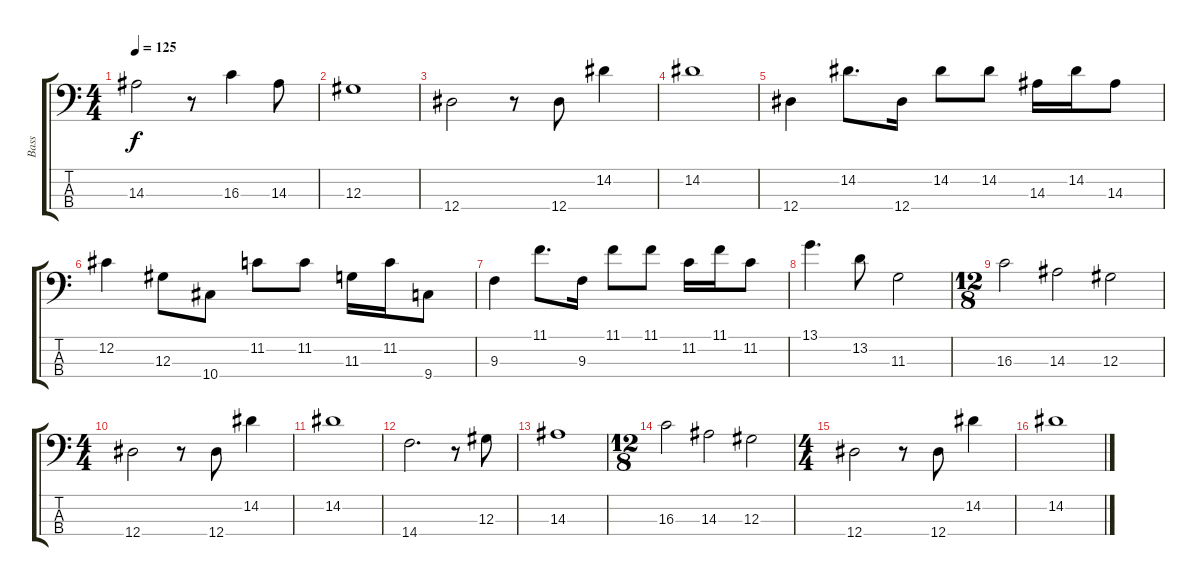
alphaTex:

\track ("Bass" "Bass") {instrument electricbassfinger}
\staff {score tabs}
\tuning (Gb2 Db2 Ab1 Eb1) {hide}
\ts (4 4)
\tempo 125
\clef f4
\ks c
14.3.2{dy f} r.8 16.3.4 14.3.8 |
12.3.1 |
12.4.2 r.8 12.4.8 14.2.4 |
14.2.1 |
12.4.4 14.2.8{d} 12.4.16 14.2.8 14.2.8 14.3.16 14.2.16 14.3.8 |
12.2.4 12.3.8 10.4.8 11.2.8 11.2.8 11.3.16 11.2.16 9.4.8 |
9.3.4 11.1.8{d} 9.3.16 11.1.8 11.1.8 11.2.16 11.1.16 11.2.8 |
13.1.4{d} 13.2.8 11.3.2 |
\ts (12 8)
16.3.2 14.3.2 12.3.2 |
\ts (4 4)
12.4.2 r.8 12.4.8 14.2.4 |
14.2.1 |
14.4.2{d} r.8 12.3.8 |
14.3.1 |
\ts (12 8)
16.3.2 14.3.2 12.3.2 |
\ts (4 4)
12.4.2 r.8 12.4.8 14.2.4 |
14.2.1
